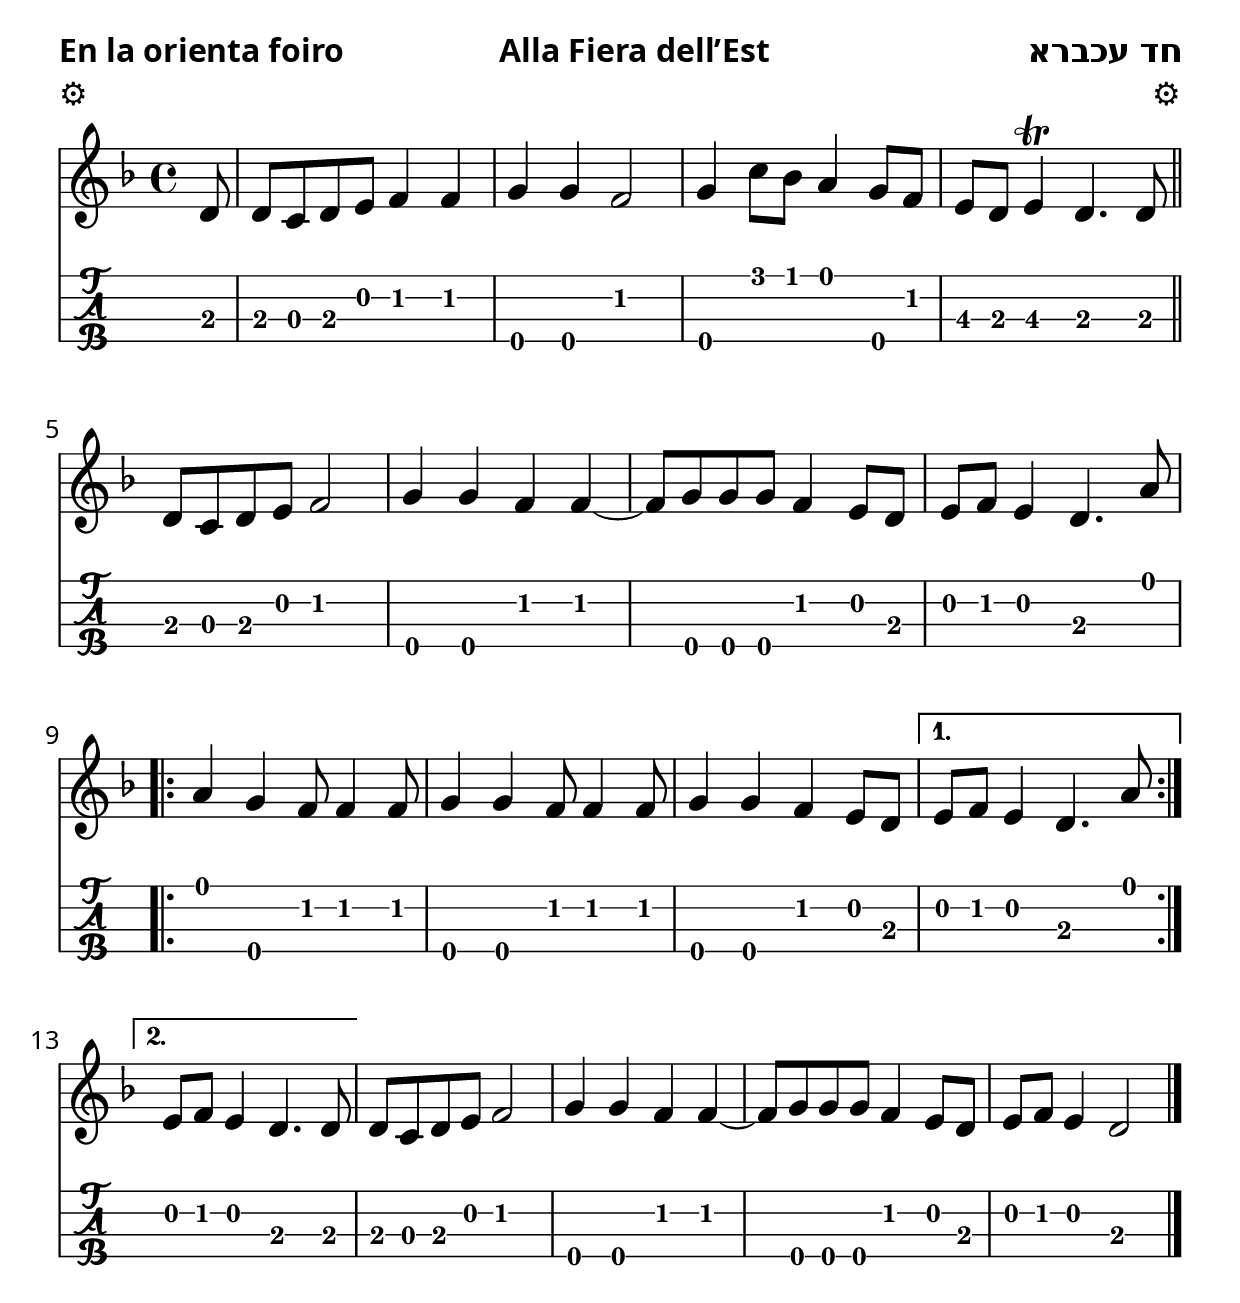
\include "../ĉiea.ly"

\header {
  titolo-xx     = "Alla Fiera dell’Est"
  titolo-he     = "חד עכברא"
  titolo-eo     = "En la orienta foiro"
  komponisto-xx = ""
  komponisto-he = "⚙"
  komponisto-eo = "⚙"
  ikono         = "🐐"
}

\include "../titolo.ly"

melodio = {
  \key d \minor
  \partial 8 d8 |
  d8 c d e f4 f |
  g4\4 g\4 f2 |
  g4\4 c'8 bes a4 g8\4 f |
  e8\3 d e4\3\trill d4. d8 | % זה האופן הנכון לסמן את הסלסול?
  \bar "||"
  d8 c d e f2 |
  g4\4 g\4 f4 f4 ~ |
  f8 g8\4 g\4 g\4 f4 e8 d |
  e f e4 d4. a8 |
  \repeat volta 2 {
	a4 g\4 f8 f4 f8 |
	g4\4 g\4 f8 f4 f8 |
	g4\4 g\4 f e8 d |
  }
  \alternative {
	{e f e4 d4. a8 |}
	{e f e4 d4. d8 |}
  }
  d8 c d e f2 |
  g4\4 g\4 f4 f4 ~ |
  f8 g8\4 g\4 g\4 f4 e8 d |
  e f e4 d2 |
  \bar "|."
}

\include "../muziko.ly"
